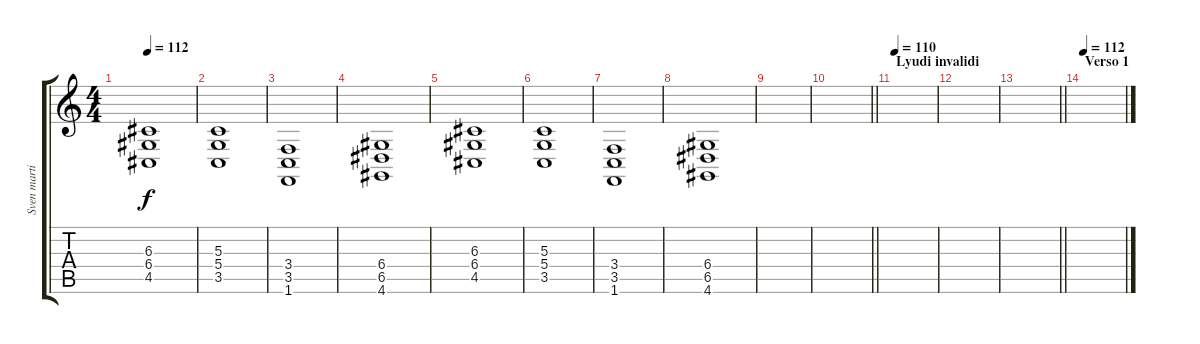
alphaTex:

\track ("Sven martin (right hand)" "Sven marti") {instrument frenchhorn}
\staff {score tabs}
\tuning (E4 B3 G3 D3 A2 E2) {hide}
\ts (4 4)
\tempo 112
\clef g2
\ks c
(6.3 6.4 4.5).1{dy f} |
(5.3 5.4 3.5).1 |
(3.4 3.5 1.6).1 |
(6.4 6.5 4.6).1 |
(6.3 6.4 4.5).1 |
(5.3 5.4 3.5).1 |
(3.4 3.5 1.6).1 |
(6.4 6.5 4.6).1 |
|
\barLineRight lightlight
|
\section ("" "Lyudi invalidi")
\tempo 110
|
|
\barLineRight lightlight
|
\section ("" "Verso 1")
\tempo 112
